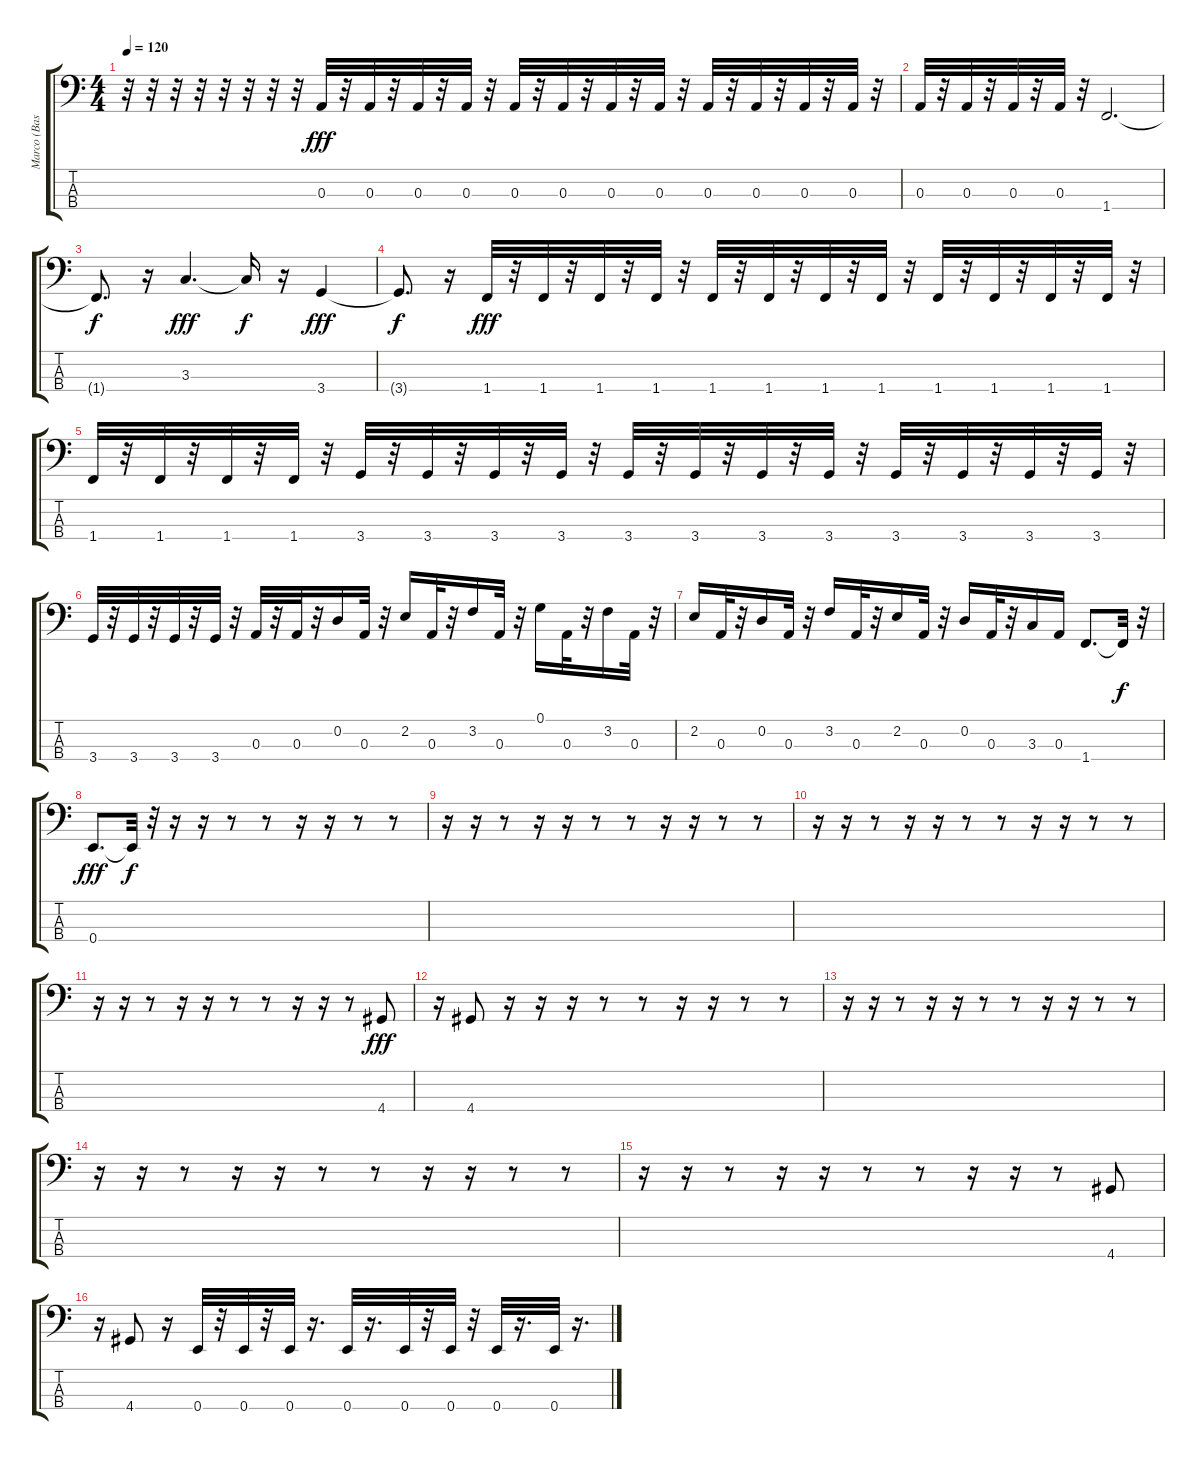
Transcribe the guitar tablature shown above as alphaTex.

\track ("Marco (Bass)" "Marco (Bas") {instrument electricbasspick}
\staff {score tabs}
\tuning (G2 D2 A1 E1) {hide}
\ts (4 4)
\tempo 120
\clef f4
\ks c
r.32{dy f} r.32 r.32 r.32 r.32 r.32 r.32 r.32 0.3.32{dy fff} r.32 0.3.32 r.32 0.3.32 r.32 0.3.32 r.32 0.3.32 r.32 0.3.32 r.32 0.3.32 r.32 0.3.32 r.32 0.3.32 r.32 0.3.32 r.32 0.3.32 r.32 0.3.32 r.32 |
0.3.32 r.32 0.3.32 r.32 0.3.32 r.32 0.3.32 r.32 1.4.2{d} |
1.4{t}.8{d dy f} r.16 3.3.4{d dy fff} 3.3{t}.16{dy f} r.16 3.4.4{dy fff} |
3.4{t}.8{d dy f} r.16 1.4.32{dy fff} r.32 1.4.32 r.32 1.4.32 r.32 1.4.32 r.32 1.4.32 r.32 1.4.32 r.32 1.4.32 r.32 1.4.32 r.32 1.4.32 r.32 1.4.32 r.32 1.4.32 r.32 1.4.32 r.32 |
1.4.32 r.32 1.4.32 r.32 1.4.32 r.32 1.4.32 r.32 3.4.32 r.32 3.4.32 r.32 3.4.32 r.32 3.4.32 r.32 3.4.32 r.32 3.4.32 r.32 3.4.32 r.32 3.4.32 r.32 3.4.32 r.32 3.4.32 r.32 3.4.32 r.32 3.4.32 r.32 |
3.4.32 r.32 3.4.32 r.32 3.4.32 r.32 3.4.32 r.32 0.3.32 r.32 0.3.32 r.32 0.2.16 0.3.32 r.32 2.2.16 0.3.32 r.32 3.2.16 0.3.32 r.32 0.1.16 0.3.32 r.32 3.2.16 0.3.32 r.32 |
2.2.16 0.3.32 r.32 0.2.16 0.3.32 r.32 3.2.16 0.3.32 r.32 2.2.16 0.3.32 r.32 0.2.16 0.3.32 r.32 3.3.16 0.3.16 1.4.8{d} 1.4{t}.32{dy f} r.32 |
0.4.8{d dy fff} 0.4{t}.32{dy f} r.32 r.16 r.16 r.8 r.8 r.16 r.16 r.8 r.8 |
r.16 r.16 r.8 r.16 r.16 r.8 r.8 r.16 r.16 r.8 r.8 |
r.16 r.16 r.8 r.16 r.16 r.8 r.8 r.16 r.16 r.8 r.8 |
r.16 r.16 r.8 r.16 r.16 r.8 r.8 r.16 r.16 r.8 4.4.8{dy fff} |
r.16 4.4.8 r.16 r.16 r.16 r.8 r.8 r.16 r.16 r.8 r.8 |
r.16 r.16 r.8 r.16 r.16 r.8 r.8 r.16 r.16 r.8 r.8 |
r.16 r.16 r.8 r.16 r.16 r.8 r.8 r.16 r.16 r.8 r.8 |
r.16 r.16 r.8 r.16 r.16 r.8 r.8 r.16 r.16 r.8 4.4.8 |
r.16 4.4.8 r.16 0.4.32 r.32 0.4.32 r.32 0.4.32 r.16{d} 0.4.32 r.16{d} 0.4.32 r.32 0.4.32 r.32 0.4.32 r.16{d} 0.4.32 r.16{d}
